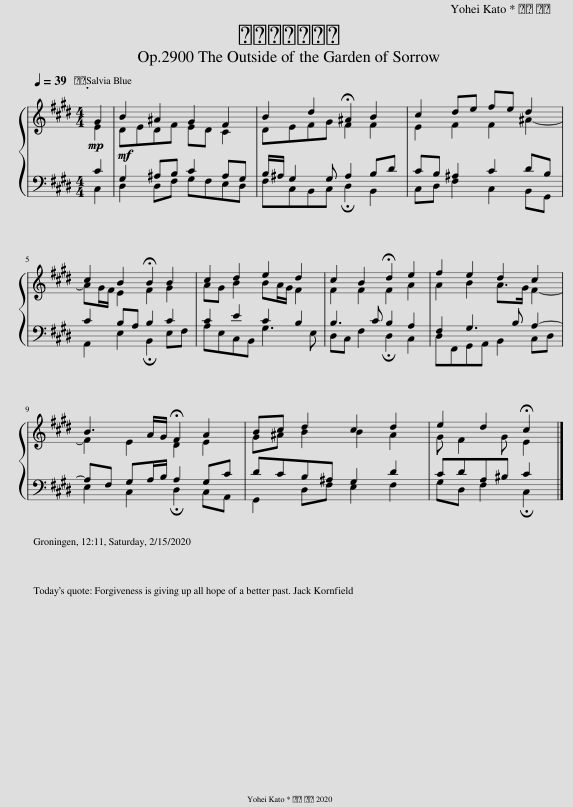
X:1
%%score { ( 1 2 ) | ( 3 4 ) }
L:1/8
Q:1/4=39
M:4/4
I:linebreak $
K:E
V:1 treble
V:2 treble
V:3 bass
V:4 bass
V:1
!mp! E2 |!mf! DEDF ED C2 | DEFG F2 F2 | E2 F2 F2 ^A2- |$ AG/F/ E2 !fermata!F2 G2 | %5
 AG B2 BA/G/ F2 | F2 F2 !fermata!F2 A2 | A2 B2 A>G F2- |$ F2 E2 !fermata!D2 E2 | G^A B2 B2 A2 | %10
 G F2 G !fermata!E2 |] %11
V:2
 G2 | B2 ^A2 G2 F2 | B2 d2 !fermata!^A2 B2 | c2 de fe d2 |$ c2 B2 B2 B2 | %5
 c2 d2 e2 d2 | c2 B2 d2 e2 | f2 e2 d2 c2 |$ B3 A/G/ F2 A2 | Bc d2 c2 d2 | %10
 e2 d2 c2 |] %11
V:3
 C,2 | D,2 D,F, G,F,E,D, | F,C,B,,C, D,2 B,,2 | C,D, F,2 C,2 B,,G,, |$ A,,2 E,2 !fermata!B,,2 E,F, | %5
 A,E,C,B,, G,3 E, | D,C, F,2 !fermata!D,2 C,2 | D,F,,G,,A,, B,,2 C,D, |$ E,2 C,2 !fermata!D,2 C,A,, | G,,2 D,F, E,2 F,2 | %10
 G,D, F,2 !fermata!C,2 |] %11
V:4
 C2 | G,2 ^A,B, C2 A,G, | B,/^A,/ G,2 G, !fermata!A,2 B,D | CB, ^A,2 C2 DB, |$ C2 B,A, B,2 C2 | %5
 C2 E2 C2 B,2 | B,3 C B,2 A,2 | F,2 G,3 B, A,2- |$ A,F, G,A,/B,/ A,2 G,C | DCB,^A, G,2 D2 | %10
 CDA,^B, C2 |] %11
